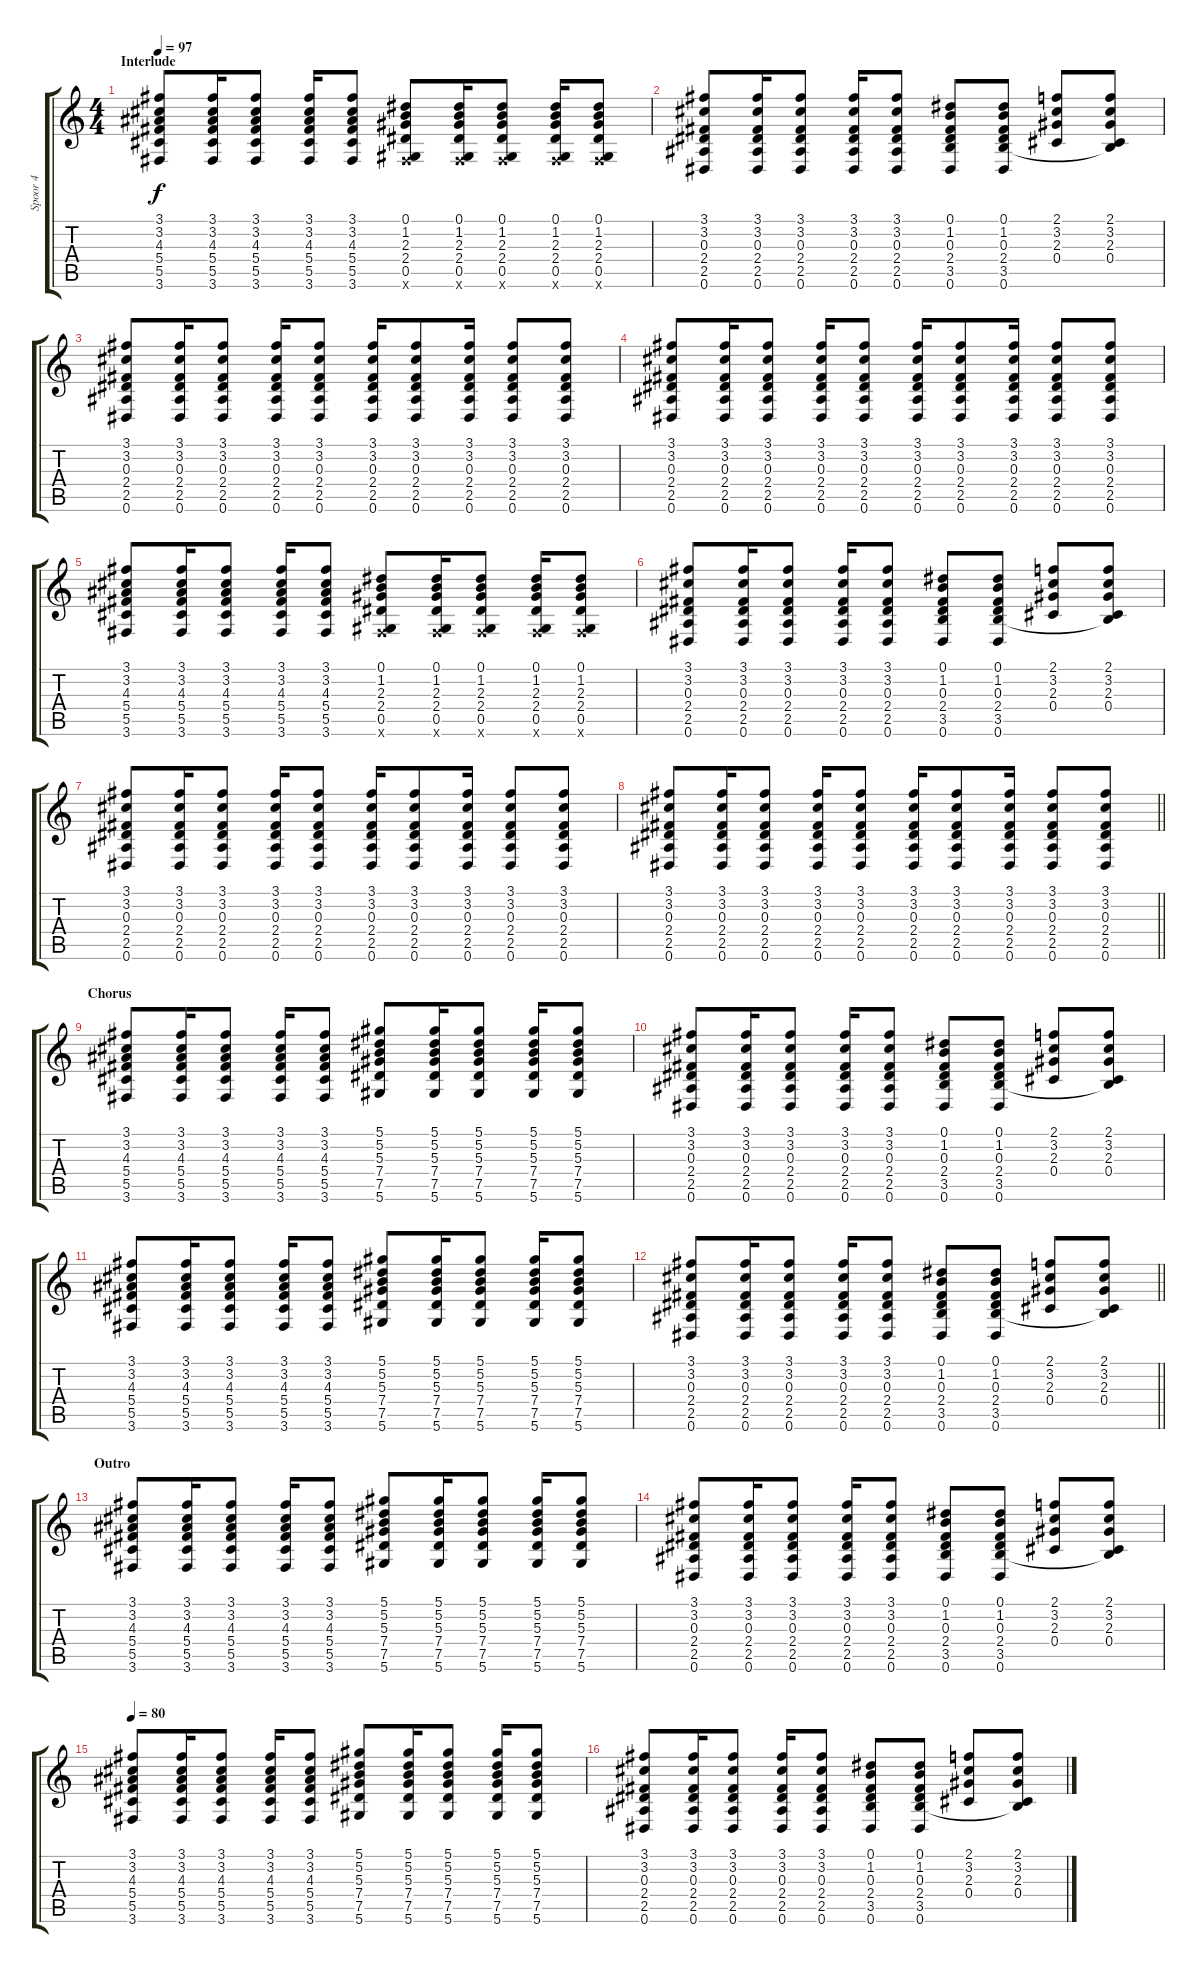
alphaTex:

\track ("Spoor 4" "Spoor 4") {instrument acousticguitarsteel}
\staff {score tabs}
\tuning (Eb4 Bb3 Gb3 Db3 Ab2 Eb2) {hide}
\ts (4 4)
\section ("" "Interlude")
\tempo 97
\clef g2
\ks c
(3.1 3.2 4.3 5.4 5.5 3.6).8{dy f} (3.1 3.2 4.3 5.4 5.5 3.6).16 (3.1 3.2 4.3 5.4 5.5 3.6).8 (3.1 3.2 4.3 5.4 5.5 3.6).16 (3.1 3.2 4.3 5.4 5.5 3.6).8 (0.1 1.2 2.3 2.4 0.5 3.6{x}).8 (0.1 1.2 2.3 2.4 0.5 3.6{x}).16 (0.1 1.2 2.3 2.4 0.5 3.6{x}).8 (0.1 1.2 2.3 2.4 0.5 3.6{x}).16 (0.1 1.2 2.3 2.4 0.5 3.6{x}).8 |
(3.1 3.2 0.3 2.4 2.5 0.6).8 (3.1 3.2 0.3 2.4 2.5 0.6).16 (3.1 3.2 0.3 2.4 2.5 0.6).8 (3.1 3.2 0.3 2.4 2.5 0.6).16 (3.1 3.2 0.3 2.4 2.5 0.6).8 (0.1 1.2 0.3 2.4 3.5 0.6).8 (0.1 1.2 0.3 2.4 3.5 0.6).8 (2.1 3.2 2.3 0.4).8 (2.1 3.2 2.3 0.4 3.5{t}).8 |
(3.1 3.2 0.3 2.4 2.5 0.6).8 (3.1 3.2 0.3 2.4 2.5 0.6).16 (3.1 3.2 0.3 2.4 2.5 0.6).8 (3.1 3.2 0.3 2.4 2.5 0.6).16 (3.1 3.2 0.3 2.4 2.5 0.6).8 (3.1 3.2 0.3 2.4 2.5 0.6).16 (3.1 3.2 0.3 2.4 2.5 0.6).8 (3.1 3.2 0.3 2.4 2.5 0.6).16 (3.1 3.2 0.3 2.4 2.5 0.6).8 (3.1 3.2 0.3 2.4 2.5 0.6).8 |
(3.1 3.2 0.3 2.4 2.5 0.6).8 (3.1 3.2 0.3 2.4 2.5 0.6).16 (3.1 3.2 0.3 2.4 2.5 0.6).8 (3.1 3.2 0.3 2.4 2.5 0.6).16 (3.1 3.2 0.3 2.4 2.5 0.6).8 (3.1 3.2 0.3 2.4 2.5 0.6).16 (3.1 3.2 0.3 2.4 2.5 0.6).8 (3.1 3.2 0.3 2.4 2.5 0.6).16 (3.1 3.2 0.3 2.4 2.5 0.6).8 (3.1 3.2 0.3 2.4 2.5 0.6).8 |
(3.1 3.2 4.3 5.4 5.5 3.6).8 (3.1 3.2 4.3 5.4 5.5 3.6).16 (3.1 3.2 4.3 5.4 5.5 3.6).8 (3.1 3.2 4.3 5.4 5.5 3.6).16 (3.1 3.2 4.3 5.4 5.5 3.6).8 (0.1 1.2 2.3 2.4 0.5 3.6{x}).8 (0.1 1.2 2.3 2.4 0.5 3.6{x}).16 (0.1 1.2 2.3 2.4 0.5 3.6{x}).8 (0.1 1.2 2.3 2.4 0.5 3.6{x}).16 (0.1 1.2 2.3 2.4 0.5 3.6{x}).8 |
(3.1 3.2 0.3 2.4 2.5 0.6).8 (3.1 3.2 0.3 2.4 2.5 0.6).16 (3.1 3.2 0.3 2.4 2.5 0.6).8 (3.1 3.2 0.3 2.4 2.5 0.6).16 (3.1 3.2 0.3 2.4 2.5 0.6).8 (0.1 1.2 0.3 2.4 3.5 0.6).8 (0.1 1.2 0.3 2.4 3.5 0.6).8 (2.1 3.2 2.3 0.4).8 (2.1 3.2 2.3 0.4 3.5{t}).8 |
(3.1 3.2 0.3 2.4 2.5 0.6).8 (3.1 3.2 0.3 2.4 2.5 0.6).16 (3.1 3.2 0.3 2.4 2.5 0.6).8 (3.1 3.2 0.3 2.4 2.5 0.6).16 (3.1 3.2 0.3 2.4 2.5 0.6).8 (3.1 3.2 0.3 2.4 2.5 0.6).16 (3.1 3.2 0.3 2.4 2.5 0.6).8 (3.1 3.2 0.3 2.4 2.5 0.6).16 (3.1 3.2 0.3 2.4 2.5 0.6).8 (3.1 3.2 0.3 2.4 2.5 0.6).8 |
\barLineRight lightlight
(3.1 3.2 0.3 2.4 2.5 0.6).8 (3.1 3.2 0.3 2.4 2.5 0.6).16 (3.1 3.2 0.3 2.4 2.5 0.6).8 (3.1 3.2 0.3 2.4 2.5 0.6).16 (3.1 3.2 0.3 2.4 2.5 0.6).8 (3.1 3.2 0.3 2.4 2.5 0.6).16 (3.1 3.2 0.3 2.4 2.5 0.6).8 (3.1 3.2 0.3 2.4 2.5 0.6).16 (3.1 3.2 0.3 2.4 2.5 0.6).8 (3.1 3.2 0.3 2.4 2.5 0.6).8 |
\section ("" "Chorus")
(3.1 3.2 4.3 5.4 5.5 3.6).8 (3.1 3.2 4.3 5.4 5.5 3.6).16 (3.1 3.2 4.3 5.4 5.5 3.6).8 (3.1 3.2 4.3 5.4 5.5 3.6).16 (3.1 3.2 4.3 5.4 5.5 3.6).8 (5.1 5.2 5.3 7.4 7.5 5.6).8 (5.1 5.2 5.3 7.4 7.5 5.6).16 (5.1 5.2 5.3 7.4 7.5 5.6).8 (5.1 5.2 5.3 7.4 7.5 5.6).16 (5.1 5.2 5.3 7.4 7.5 5.6).8 |
(3.1 3.2 0.3 2.4 2.5 0.6).8 (3.1 3.2 0.3 2.4 2.5 0.6).16 (3.1 3.2 0.3 2.4 2.5 0.6).8 (3.1 3.2 0.3 2.4 2.5 0.6).16 (3.1 3.2 0.3 2.4 2.5 0.6).8 (0.1 1.2 0.3 2.4 3.5 0.6).8 (0.1 1.2 0.3 2.4 3.5 0.6).8 (2.1 3.2 2.3 0.4).8 (2.1 3.2 2.3 0.4 3.5{t}).8 |
(3.1 3.2 4.3 5.4 5.5 3.6).8 (3.1 3.2 4.3 5.4 5.5 3.6).16 (3.1 3.2 4.3 5.4 5.5 3.6).8 (3.1 3.2 4.3 5.4 5.5 3.6).16 (3.1 3.2 4.3 5.4 5.5 3.6).8 (5.1 5.2 5.3 7.4 7.5 5.6).8 (5.1 5.2 5.3 7.4 7.5 5.6).16 (5.1 5.2 5.3 7.4 7.5 5.6).8 (5.1 5.2 5.3 7.4 7.5 5.6).16 (5.1 5.2 5.3 7.4 7.5 5.6).8 |
\barLineRight lightlight
(3.1 3.2 0.3 2.4 2.5 0.6).8 (3.1 3.2 0.3 2.4 2.5 0.6).16 (3.1 3.2 0.3 2.4 2.5 0.6).8 (3.1 3.2 0.3 2.4 2.5 0.6).16 (3.1 3.2 0.3 2.4 2.5 0.6).8 (0.1 1.2 0.3 2.4 3.5 0.6).8 (0.1 1.2 0.3 2.4 3.5 0.6).8 (2.1 3.2 2.3 0.4).8 (2.1 3.2 2.3 0.4 3.5{t}).8 |
\section ("" "Outro")
(3.1 3.2 4.3 5.4 5.5 3.6).8{volume 0} (3.1 3.2 4.3 5.4 5.5 3.6).16 (3.1 3.2 4.3 5.4 5.5 3.6).8 (3.1 3.2 4.3 5.4 5.5 3.6).16 (3.1 3.2 4.3 5.4 5.5 3.6).8 (5.1 5.2 5.3 7.4 7.5 5.6).8 (5.1 5.2 5.3 7.4 7.5 5.6).16 (5.1 5.2 5.3 7.4 7.5 5.6).8 (5.1 5.2 5.3 7.4 7.5 5.6).16 (5.1 5.2 5.3 7.4 7.5 5.6).8 |
(3.1 3.2 0.3 2.4 2.5 0.6).8 (3.1 3.2 0.3 2.4 2.5 0.6).16 (3.1 3.2 0.3 2.4 2.5 0.6).8 (3.1 3.2 0.3 2.4 2.5 0.6).16 (3.1 3.2 0.3 2.4 2.5 0.6).8 (0.1 1.2 0.3 2.4 3.5 0.6).8 (0.1 1.2 0.3 2.4 3.5 0.6).8 (2.1 3.2 2.3 0.4).8 (2.1 3.2 2.3 0.4 3.5{t}).8 |
\tempo 80
(3.1 3.2 4.3 5.4 5.5 3.6).8 (3.1 3.2 4.3 5.4 5.5 3.6).16 (3.1 3.2 4.3 5.4 5.5 3.6).8 (3.1 3.2 4.3 5.4 5.5 3.6).16 (3.1 3.2 4.3 5.4 5.5 3.6).8 (5.1 5.2 5.3 7.4 7.5 5.6).8 (5.1 5.2 5.3 7.4 7.5 5.6).16 (5.1 5.2 5.3 7.4 7.5 5.6).8 (5.1 5.2 5.3 7.4 7.5 5.6).16 (5.1 5.2 5.3 7.4 7.5 5.6).8 |
(3.1 3.2 0.3 2.4 2.5 0.6).8 (3.1 3.2 0.3 2.4 2.5 0.6).16 (3.1 3.2 0.3 2.4 2.5 0.6).8 (3.1 3.2 0.3 2.4 2.5 0.6).16 (3.1 3.2 0.3 2.4 2.5 0.6).8 (0.1 1.2 0.3 2.4 3.5 0.6).8 (0.1 1.2 0.3 2.4 3.5 0.6).8 (2.1 3.2 2.3 0.4).8 (2.1 3.2 2.3 0.4 3.5{t}).8
